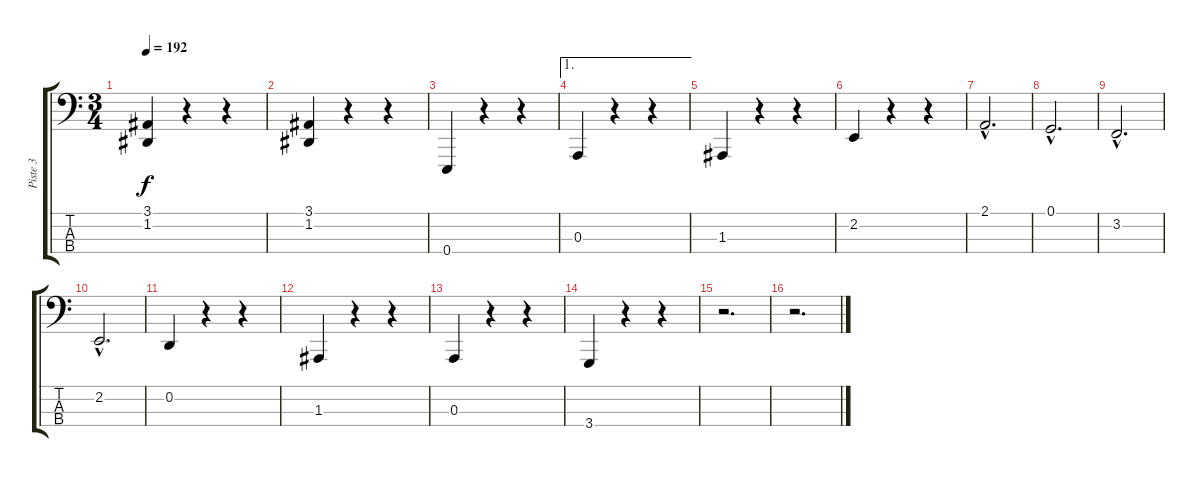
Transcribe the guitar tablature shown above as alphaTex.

\track ("Piste 3" "Piste 3") {instrument tuba}
\staff {score tabs}
\tuning (G2 D2 A1 E1) {hide}
\ts (3 4)
\tempo 192
\clef f4
\ks c
(3.1 1.2).4{dy f} r.4 r.4 |
(3.1 1.2).4 r.4 r.4 |
0.4.4 r.4 r.4 |
\ae 1
0.3.4 r.4 r.4 |
1.3.4 r.4 r.4 |
2.2.4 r.4 r.4 |
2.1{hac}.2{d} |
0.1{hac}.2{d} |
3.2{hac}.2{d} |
2.2{hac}.2{d} |
0.2.4 r.4 r.4 |
1.3.4 r.4 r.4 |
0.3.4 r.4 r.4 |
3.4.4 r.4 r.4 |
r.2{d} |
r.2{d}
